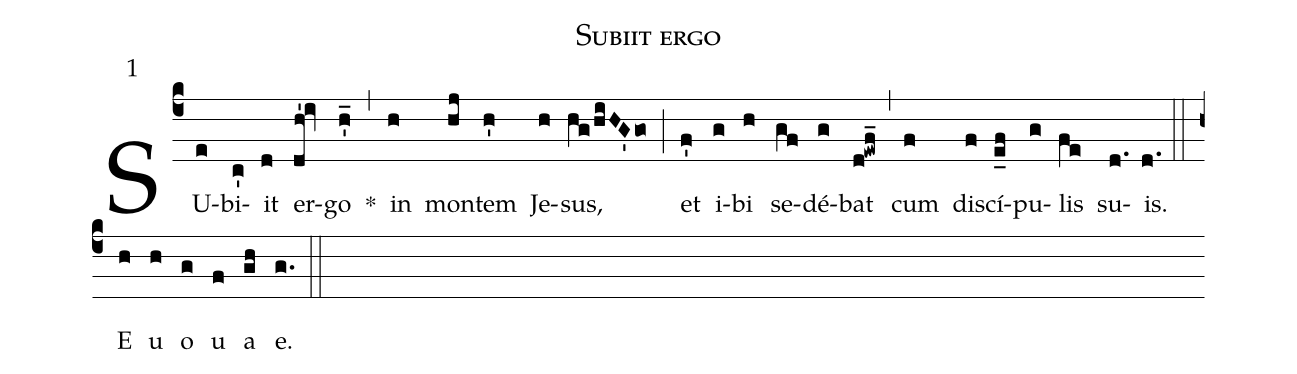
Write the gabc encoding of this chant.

name:Subiit ergo;
mode:1;
%%
(c4) SU(e)bi(c')it(d) er(dh'!iv)go(h'_) *(,) in(h) mon(hj)tem(h') Je(h)sus,(hg/hiHG'go) (;) et(f') i(g)bi(h) se(gf)dé(g)bat(d!ewf_) (,) cum(f) di(f)scí(e_f)pu(g)lis(fe) su(d.)is.(d.) (::) E(h) u(h) o(g) u(f) a(gh) e.(g.) (::)
